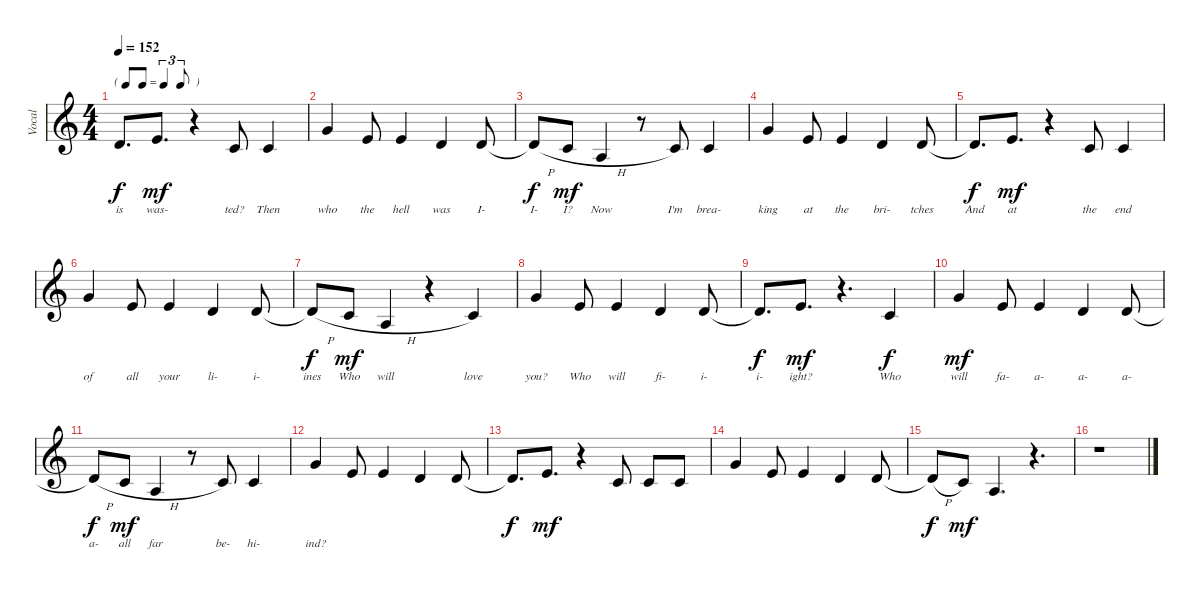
\track ("Vocal" "Vocal") {instrument altosax}
\staff {score}
\tuning (E4 B3 G3 D3 A2 E2) {hide}
\ts (4 4)
\tf triplet8th
\tempo 152
\clef g2
\ks c
3.2{t}.8{d lyrics (0 "is") lyrics (1 "") lyrics (2 "") lyrics (3 "") lyrics (4 "") dy f} 5.2.8{d lyrics (0 "was-") lyrics (1 "") lyrics (2 "") lyrics (3 "") lyrics (4 "") dy mf} r.4 1.2.8{lyrics (0 "ted?") lyrics (1 "") lyrics (2 "") lyrics (3 "") lyrics (4 "")} 1.2.4{lyrics (0 "Then") lyrics (1 "") lyrics (2 "") lyrics (3 "") lyrics (4 "")} |
8.2.4{lyrics (0 "who") lyrics (1 "") lyrics (2 "") lyrics (3 "") lyrics (4 "")} 5.2.8{lyrics (0 "the") lyrics (1 "") lyrics (2 "") lyrics (3 "") lyrics (4 "")} 5.2.4{lyrics (0 "hell") lyrics (1 "") lyrics (2 "") lyrics (3 "") lyrics (4 "")} 3.2.4{lyrics (0 "was") lyrics (1 "") lyrics (2 "") lyrics (3 "") lyrics (4 "")} 3.2.8{lyrics (0 "I-") lyrics (1 "") lyrics (2 "") lyrics (3 "") lyrics (4 "")} |
3.2{h t}.8{lyrics (0 "I-") lyrics (1 "") lyrics (2 "") lyrics (3 "") lyrics (4 "") dy f} 1.2{h}.8{lyrics (0 "I?") lyrics (1 "") lyrics (2 "") lyrics (3 "") lyrics (4 "") dy mf} 2.3.4{lyrics (0 "Now") lyrics (1 "") lyrics (2 "") lyrics (3 "") lyrics (4 "")} r.8 1.2.8{lyrics (0 "I'm") lyrics (1 "") lyrics (2 "") lyrics (3 "") lyrics (4 "")} 1.2.4{lyrics (0 "brea-") lyrics (1 "") lyrics (2 "") lyrics (3 "") lyrics (4 "")} |
8.2.4{lyrics (0 "king") lyrics (1 "") lyrics (2 "") lyrics (3 "") lyrics (4 "")} 5.2.8{lyrics (0 "at") lyrics (1 "") lyrics (2 "") lyrics (3 "") lyrics (4 "")} 5.2.4{lyrics (0 "the") lyrics (1 "") lyrics (2 "") lyrics (3 "") lyrics (4 "")} 3.2.4{lyrics (0 "bri-") lyrics (1 "") lyrics (2 "") lyrics (3 "") lyrics (4 "")} 3.2.8{lyrics (0 "tches") lyrics (1 "") lyrics (2 "") lyrics (3 "") lyrics (4 "")} |
3.2{t}.8{d lyrics (0 "And") lyrics (1 "") lyrics (2 "") lyrics (3 "") lyrics (4 "") dy f} 5.2.8{d lyrics (0 "at") lyrics (1 "") lyrics (2 "") lyrics (3 "") lyrics (4 "") dy mf} r.4 1.2.8{lyrics (0 "the") lyrics (1 "") lyrics (2 "") lyrics (3 "") lyrics (4 "")} 1.2.4{lyrics (0 "end") lyrics (1 "") lyrics (2 "") lyrics (3 "") lyrics (4 "")} |
8.2.4{lyrics (0 "of") lyrics (1 "") lyrics (2 "") lyrics (3 "") lyrics (4 "")} 5.2.8{lyrics (0 "all") lyrics (1 "") lyrics (2 "") lyrics (3 "") lyrics (4 "")} 5.2.4{lyrics (0 "your") lyrics (1 "") lyrics (2 "") lyrics (3 "") lyrics (4 "")} 3.2.4{lyrics (0 "li-") lyrics (1 "") lyrics (2 "") lyrics (3 "") lyrics (4 "")} 3.2.8{lyrics (0 "i-") lyrics (1 "") lyrics (2 "") lyrics (3 "") lyrics (4 "")} |
3.2{h t}.8{lyrics (0 "ines") lyrics (1 "") lyrics (2 "") lyrics (3 "") lyrics (4 "") dy f} 1.2{h}.8{lyrics (0 "Who") lyrics (1 "") lyrics (2 "") lyrics (3 "") lyrics (4 "") dy mf} 2.3.4{lyrics (0 "will") lyrics (1 "") lyrics (2 "") lyrics (3 "") lyrics (4 "")} r.4 1.2.4{lyrics (0 "love") lyrics (1 "") lyrics (2 "") lyrics (3 "") lyrics (4 "")} |
8.2.4{lyrics (0 "you?") lyrics (1 "") lyrics (2 "") lyrics (3 "") lyrics (4 "")} 5.2.8{lyrics (0 "Who") lyrics (1 "") lyrics (2 "") lyrics (3 "") lyrics (4 "")} 5.2.4{lyrics (0 "will") lyrics (1 "") lyrics (2 "") lyrics (3 "") lyrics (4 "")} 3.2.4{lyrics (0 "fi-") lyrics (1 "") lyrics (2 "") lyrics (3 "") lyrics (4 "")} 3.2.8{lyrics (0 "i-") lyrics (1 "") lyrics (2 "") lyrics (3 "") lyrics (4 "")} |
3.2{t}.8{d lyrics (0 "i-") lyrics (1 "") lyrics (2 "") lyrics (3 "") lyrics (4 "") dy f} 5.2.8{d lyrics (0 "ight?") lyrics (1 "") lyrics (2 "") lyrics (3 "") lyrics (4 "") dy mf} r.4{d} 1.2.4{lyrics (0 "Who") lyrics (1 "") lyrics (2 "") lyrics (3 "") lyrics (4 "") dy f} |
8.2.4{lyrics (0 "will") lyrics (1 "") lyrics (2 "") lyrics (3 "") lyrics (4 "") dy mf} 5.2.8{lyrics (0 "fa-") lyrics (1 "") lyrics (2 "") lyrics (3 "") lyrics (4 "")} 5.2.4{lyrics (0 "a-") lyrics (1 "") lyrics (2 "") lyrics (3 "") lyrics (4 "")} 3.2.4{lyrics (0 "a-") lyrics (1 "") lyrics (2 "") lyrics (3 "") lyrics (4 "")} 3.2.8{lyrics (0 "a-") lyrics (1 "") lyrics (2 "") lyrics (3 "") lyrics (4 "")} |
3.2{h t}.8{lyrics (0 "a-") lyrics (1 "") lyrics (2 "") lyrics (3 "") lyrics (4 "") dy f} 1.2{h}.8{lyrics (0 "all") lyrics (1 "") lyrics (2 "") lyrics (3 "") lyrics (4 "") dy mf} 2.3.4{lyrics (0 "far") lyrics (1 "") lyrics (2 "") lyrics (3 "") lyrics (4 "")} r.8 1.2.8{lyrics (0 "be-") lyrics (1 "") lyrics (2 "") lyrics (3 "") lyrics (4 "")} 1.2.4{lyrics (0 "hi-") lyrics (1 "") lyrics (2 "") lyrics (3 "") lyrics (4 "")} |
8.2.4{lyrics (0 "ind?") lyrics (1 "") lyrics (2 "") lyrics (3 "") lyrics (4 "")} 5.2.8 5.2.4 3.2.4 3.2.8 |
3.2{t}.8{d dy f} 5.2.8{d dy mf} r.4 1.2.8 1.2.8 1.2.8 |
8.2.4 5.2.8 5.2.4 3.2.4 3.2.8 |
3.2{h t}.8{dy f} 1.2.8{dy mf} 2.3.4{d} r.4{d} |
r.1
